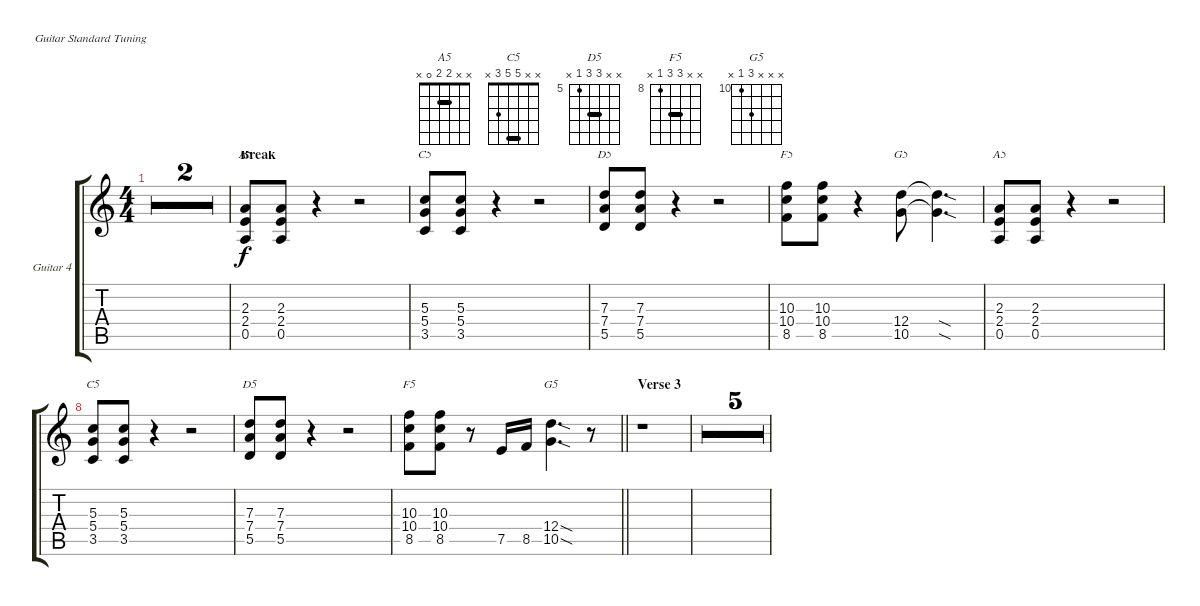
\defaultSystemsLayout 4
\bracketExtendMode groupsimilarinstruments
\useSystemSignSeparator
\multiBarRest
\multiTrackTrackNamePolicy allsystems
\firstSystemTrackNameMode fullname
\firstSystemTrackNameOrientation horizontal
\otherSystemsTrackNameOrientation horizontal
\defaultBarNumberDisplay FirstOfSystem
\track ("Guitar 4" "Gtr. 4") {multiBarRest instrument overdrivenguitar}
\staff {score tabs}
\tuning (E4 B3 G3 D3 A2 E2)
\chord ("A5" x x 2 2 0 x) {barre 2}
\chord ("C5" x x 5 5 3 x) {barre 5}
\chord ("D5" x x 7 7 5 x) {firstfret 5 barre 7}
\chord ("F5" x x 10 10 8 x) {firstfret 8 barre 10}
\chord ("G5" x x x 12 10 x) {firstfret 10}
\ts (4 4)
\tempo 119
\clef g2
\ks aminor
r.1{dy f} |
\barLineRight lightlight
r.1 |
\section ("" "Break")
(0.5 2.4 2.3).8{ch "A5"} (0.5 2.4 2.3).8 r.4 r.2 |
(3.5 5.4 5.3).8{ch "C5"} (3.5 5.4 5.3).8 r.4 r.2 |
(5.5 7.4 7.3).8{ch "D5"} (5.5 7.4 7.3).8 r.4 r.2 |
(8.5 10.4 10.3).8{ch "F5"} (8.5 10.4 10.3).8 r.4 (10.5 12.4).8{ch "G5"} (12.4{sod t} 10.5{sod t}).4{d} |
(0.5 2.4 2.3).8{ch "A5"} (0.5 2.4 2.3).8 r.4 r.2 |
(3.5 5.4 5.3).8{ch "C5"} (3.5 5.4 5.3).8 r.4 r.2 |
(5.5 7.4 7.3).8{ch "D5"} (5.5 7.4 7.3).8 r.4 r.2 |
\barLineRight lightlight
(8.5 10.4 10.3).8{ch "F5"} (8.5 10.4 10.3).8 r.8 7.5.16 8.5.16 (12.4{sod} 10.5{sod}).4{d ch "G5"} r.8 |
\section ("" "Verse 3")
r.1 |
r.1 |
r.1 |
r.1 |
r.1 |
r.1
